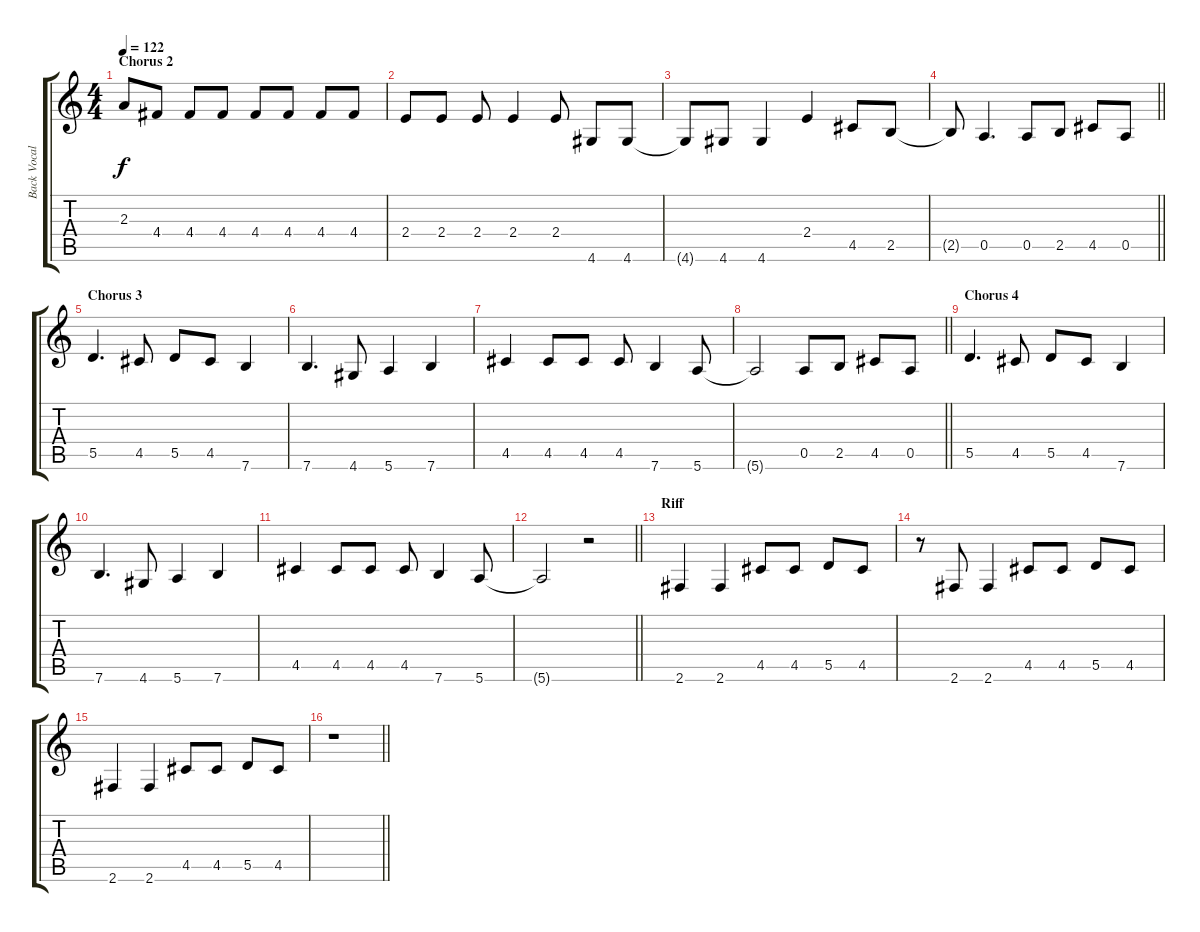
\track ("Back Vocals" "Back Vocal") {instrument acousticguitarsteel}
\staff {score tabs}
\tuning (E4 B3 G3 D3 A2 E2) {hide}
\ts (4 4)
\section ("" "Chorus 2")
\tempo 122
\clef g2
\ks c
2.3{t}.8{dy f} 4.4.8 4.4.8 4.4.8 4.4.8 4.4.8 4.4.8 4.4.8 |
2.4.8 2.4.8 2.4.8 2.4.4 2.4.8 4.6.8 4.6.8 |
4.6{t}.8 4.6.8 4.6.4 2.4.4 4.5.8 2.5.8 |
\barLineRight lightlight
2.5{t}.8 0.5.4{d} 0.5.8 2.5.8 4.5.8 0.5.8 |
\section ("" "Chorus 3")
5.5.4{d} 4.5.8 5.5.8 4.5.8 7.6.4 |
7.6.4{d} 4.6.8 5.6.4 7.6.4 |
4.5.4 4.5.8 4.5.8 4.5.8 7.6.4 5.6.8 |
\barLineRight lightlight
5.6{t}.2 0.5.8 2.5.8 4.5.8 0.5.8 |
\section ("" "Chorus 4")
5.5.4{d} 4.5.8 5.5.8 4.5.8 7.6.4 |
7.6.4{d} 4.6.8 5.6.4 7.6.4 |
4.5.4 4.5.8 4.5.8 4.5.8 7.6.4 5.6.8 |
\barLineRight lightlight
5.6{t}.2 r.2 |
\section ("" "Riff")
2.6.4 2.6.4 4.5.8 4.5.8 5.5.8 4.5.8 |
r.8 2.6.8 2.6.4 4.5.8 4.5.8 5.5.8 4.5.8 |
2.6.4 2.6.4 4.5.8 4.5.8 5.5.8 4.5.8 |
\barLineRight lightlight
r.1
